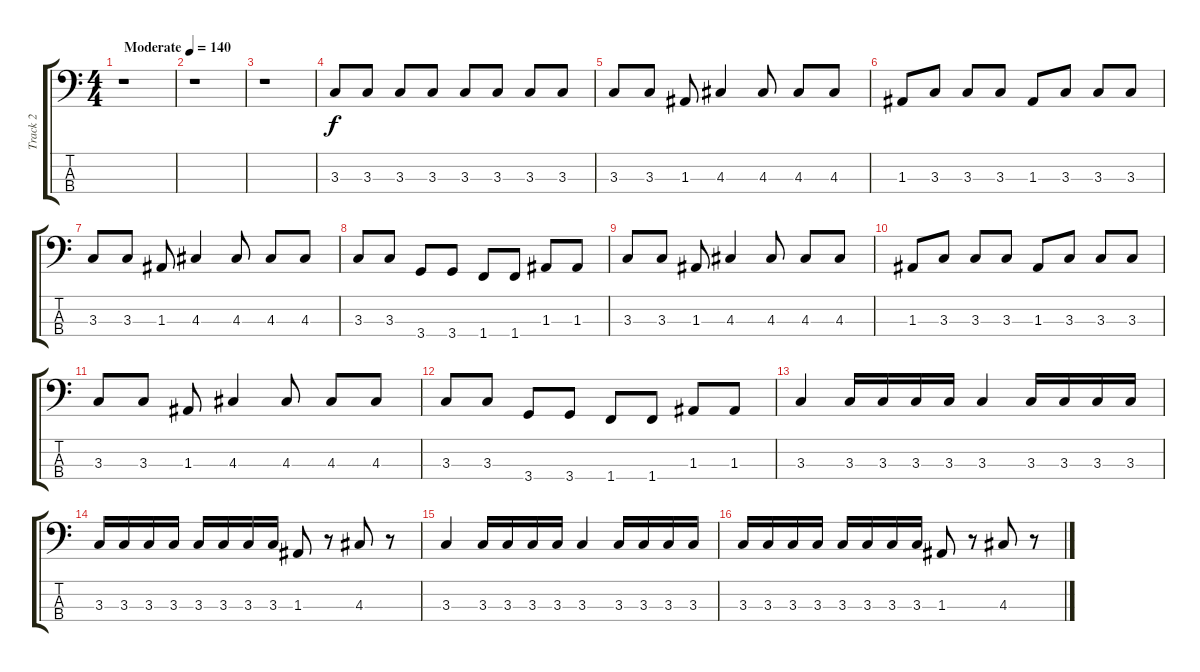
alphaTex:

\track ("Track 2" "Track 2") {instrument electricbasspick}
\staff {score tabs}
\tuning (G2 D2 A1 E1) {hide}
\ts (4 4)
\tempo (140 "Moderate")
\clef f4
\ks c
r.1{dy f instrument electricbasspick} |
r.1 |
r.1 |
3.3.8 3.3.8 3.3.8 3.3.8 3.3.8 3.3.8 3.3.8 3.3.8 |
3.3.8 3.3.8 1.3.8 4.3.4 4.3.8 4.3.8 4.3.8 |
1.3.8 3.3.8 3.3.8 3.3.8 1.3.8 3.3.8 3.3.8 3.3.8 |
3.3.8 3.3.8 1.3.8 4.3.4 4.3.8 4.3.8 4.3.8 |
3.3.8 3.3.8 3.4.8 3.4.8 1.4.8 1.4.8 1.3.8 1.3.8 |
3.3.8 3.3.8 1.3.8 4.3.4 4.3.8 4.3.8 4.3.8 |
1.3.8 3.3.8 3.3.8 3.3.8 1.3.8 3.3.8 3.3.8 3.3.8 |
3.3.8 3.3.8 1.3.8 4.3.4 4.3.8 4.3.8 4.3.8 |
3.3.8 3.3.8 3.4.8 3.4.8 1.4.8 1.4.8 1.3.8 1.3.8 |
3.3.4 3.3.16 3.3.16 3.3.16 3.3.16 3.3.4 3.3.16 3.3.16 3.3.16 3.3.16 |
3.3.16 3.3.16 3.3.16 3.3.16 3.3.16 3.3.16 3.3.16 3.3.16 1.3.8 r.8 4.3.8 r.8 |
3.3.4 3.3.16 3.3.16 3.3.16 3.3.16 3.3.4 3.3.16 3.3.16 3.3.16 3.3.16 |
3.3.16 3.3.16 3.3.16 3.3.16 3.3.16 3.3.16 3.3.16 3.3.16 1.3.8 r.8 4.3.8 r.8
